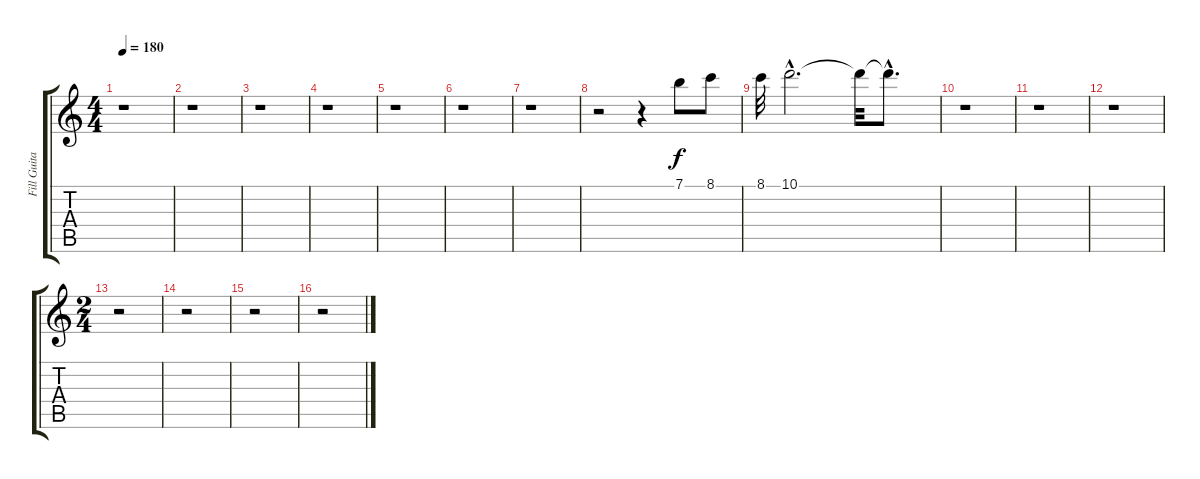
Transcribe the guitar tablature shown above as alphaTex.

\track ("Fill Guitar" "Fill Guita") {instrument distortionguitar}
\staff {score tabs}
\tuning (E4 B3 G3 D3 A2 E2) {hide}
\ts (4 4)
\tempo 180
\clef g2
\ks c
r.1{dy f instrument distortionguitar} |
r.1 |
r.1 |
r.1 |
r.1 |
r.1 |
r.1 |
r.2 r.4 7.1.8 8.1.8 |
8.1.32 10.1{hac}.2{d} 10.1{t}.32 10.1{hac t}.8{d} |
r.1 |
r.1 |
r.1 |
\ts (2 4)
r.2 |
r.2 |
r.2 |
r.2
